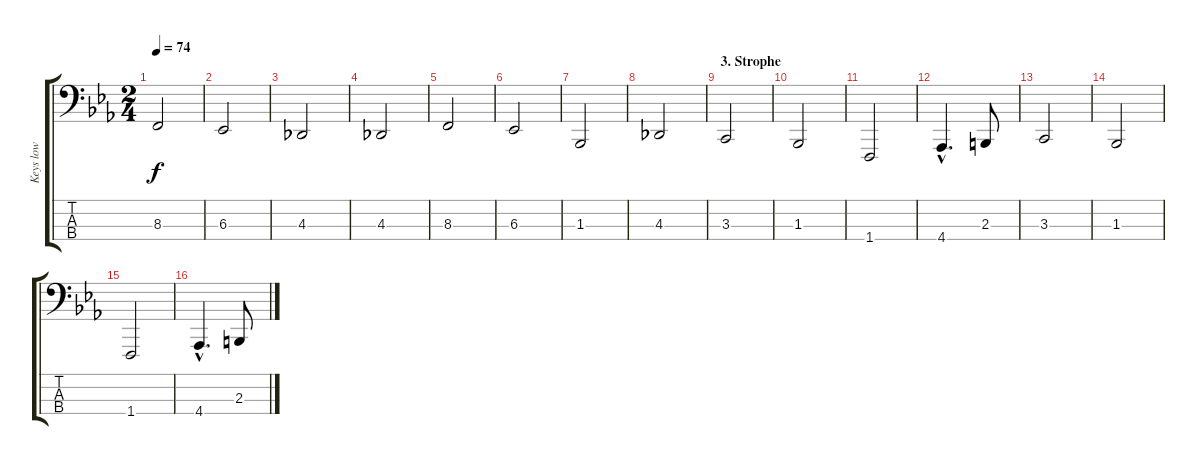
\track ("Keys low" "Keys low") {instrument stringensemble1}
\staff {score tabs}
\tuning (G2 D2 A1 E1) {hide}
\ts (2 4)
\tempo 74
\clef f4
\ks eb
8.3.2{dy f} |
6.3.2 |
4.3.2 |
4.3.2 |
8.3.2 |
6.3.2 |
1.3.2 |
4.3.2 |
\section ("" "3. Strophe")
3.3.2 |
1.3.2 |
1.4.2 |
4.4{hac}.4{d} 2.3.8 |
3.3.2 |
1.3.2 |
1.4.2 |
4.4{hac}.4{d} 2.3.8
